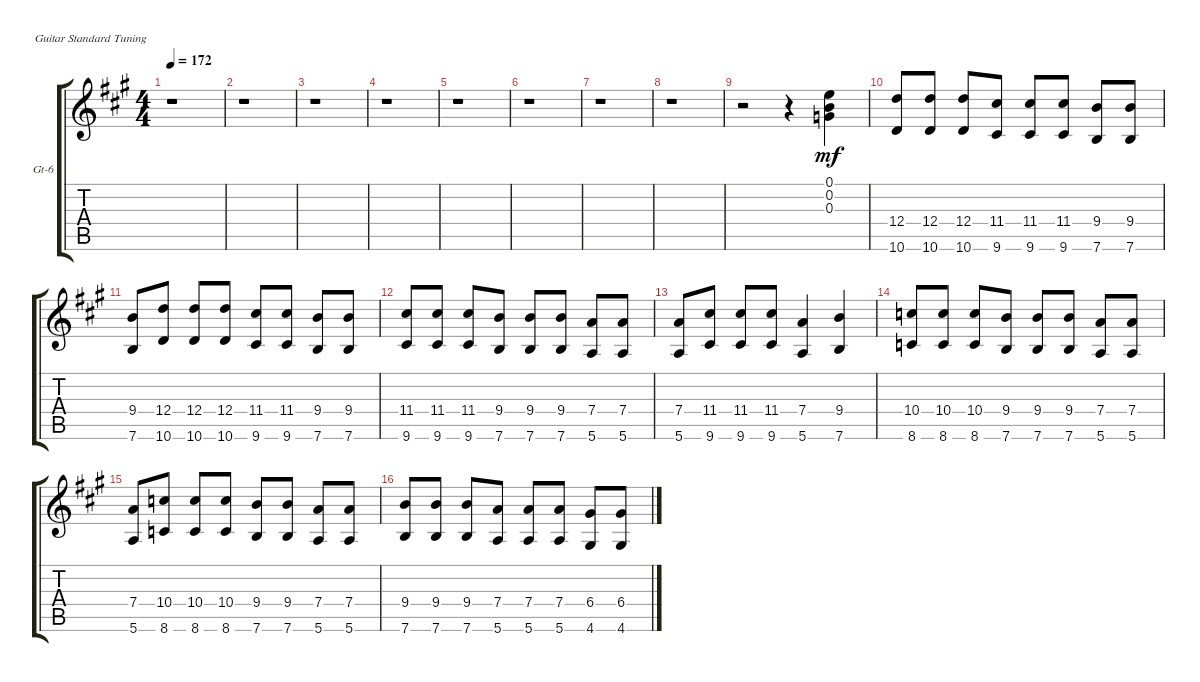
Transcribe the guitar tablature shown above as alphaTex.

\defaultSystemsLayout 4
\bracketExtendMode groupsimilarinstruments
\firstSystemTrackNameOrientation horizontal
\otherSystemsTrackNameOrientation horizontal
\track ("Guitar 6" "Gt-6") {instrument distortionguitar}
\staff {score tabs}
\tuning (E4 B3 G3 D3 A2 E2)
\ts (4 4)
\tempo 172
\clef g2
\scale
0.333333
\ks a
r.1{dy mf} |
\scale
0.333333 r.1 |
\scale
0.333333 r.1 |
\scale
0.333333 r.1 |
\scale
0.333333 r.1 |
\scale
0.333333 r.1 |
\scale
0.333333 r.1 |
\scale
0.333333 r.1 |
\scale
0.333333 r.2 r.4 (0.3 0.2 0.1).4 |
\scale
0.333333 (12.4 10.6).8 (12.4 10.6).8 (12.4 10.6).8 (11.4 9.6).8 (11.4 9.6).8 (11.4 9.6).8 (9.4 7.6).8 (9.4 7.6).8 |
\scale
0.333333 (9.4 7.6).8 (12.4 10.6).8 (12.4 10.6).8 (12.4 10.6).8 (11.4 9.6).8 (11.4 9.6).8 (9.4 7.6).8 (9.4 7.6).8 |
\scale
0.333333 (11.4 9.6).8 (11.4 9.6).8 (11.4 9.6).8 (9.4 7.6).8 (9.4 7.6).8 (9.4 7.6).8 (7.4 5.6).8 (7.4 5.6).8 |
\scale
0.333333 (7.4 5.6).8 (11.4 9.6).8 (11.4 9.6).8 (11.4 9.6).8 (7.4 5.6).4 (9.4 7.6).4 |
\scale
0.333333 (10.4 8.6).8 (10.4 8.6).8 (10.4 8.6).8 (9.4 7.6).8 (9.4 7.6).8 (9.4 7.6).8 (7.4 5.6).8 (7.4 5.6).8 |
\scale
0.333333 (7.4 5.6).8 (10.4 8.6).8 (10.4 8.6).8 (10.4 8.6).8 (9.4 7.6).8 (9.4 7.6).8 (7.4 5.6).8 (7.4 5.6).8 |
\scale
0.333333 (7.6 9.4).8 (7.6 9.4).8 (7.6 9.4).8 (5.6 7.4).8 (5.6 7.4).8 (5.6 7.4).8 (4.6 6.4).8 (4.6 6.4).8
